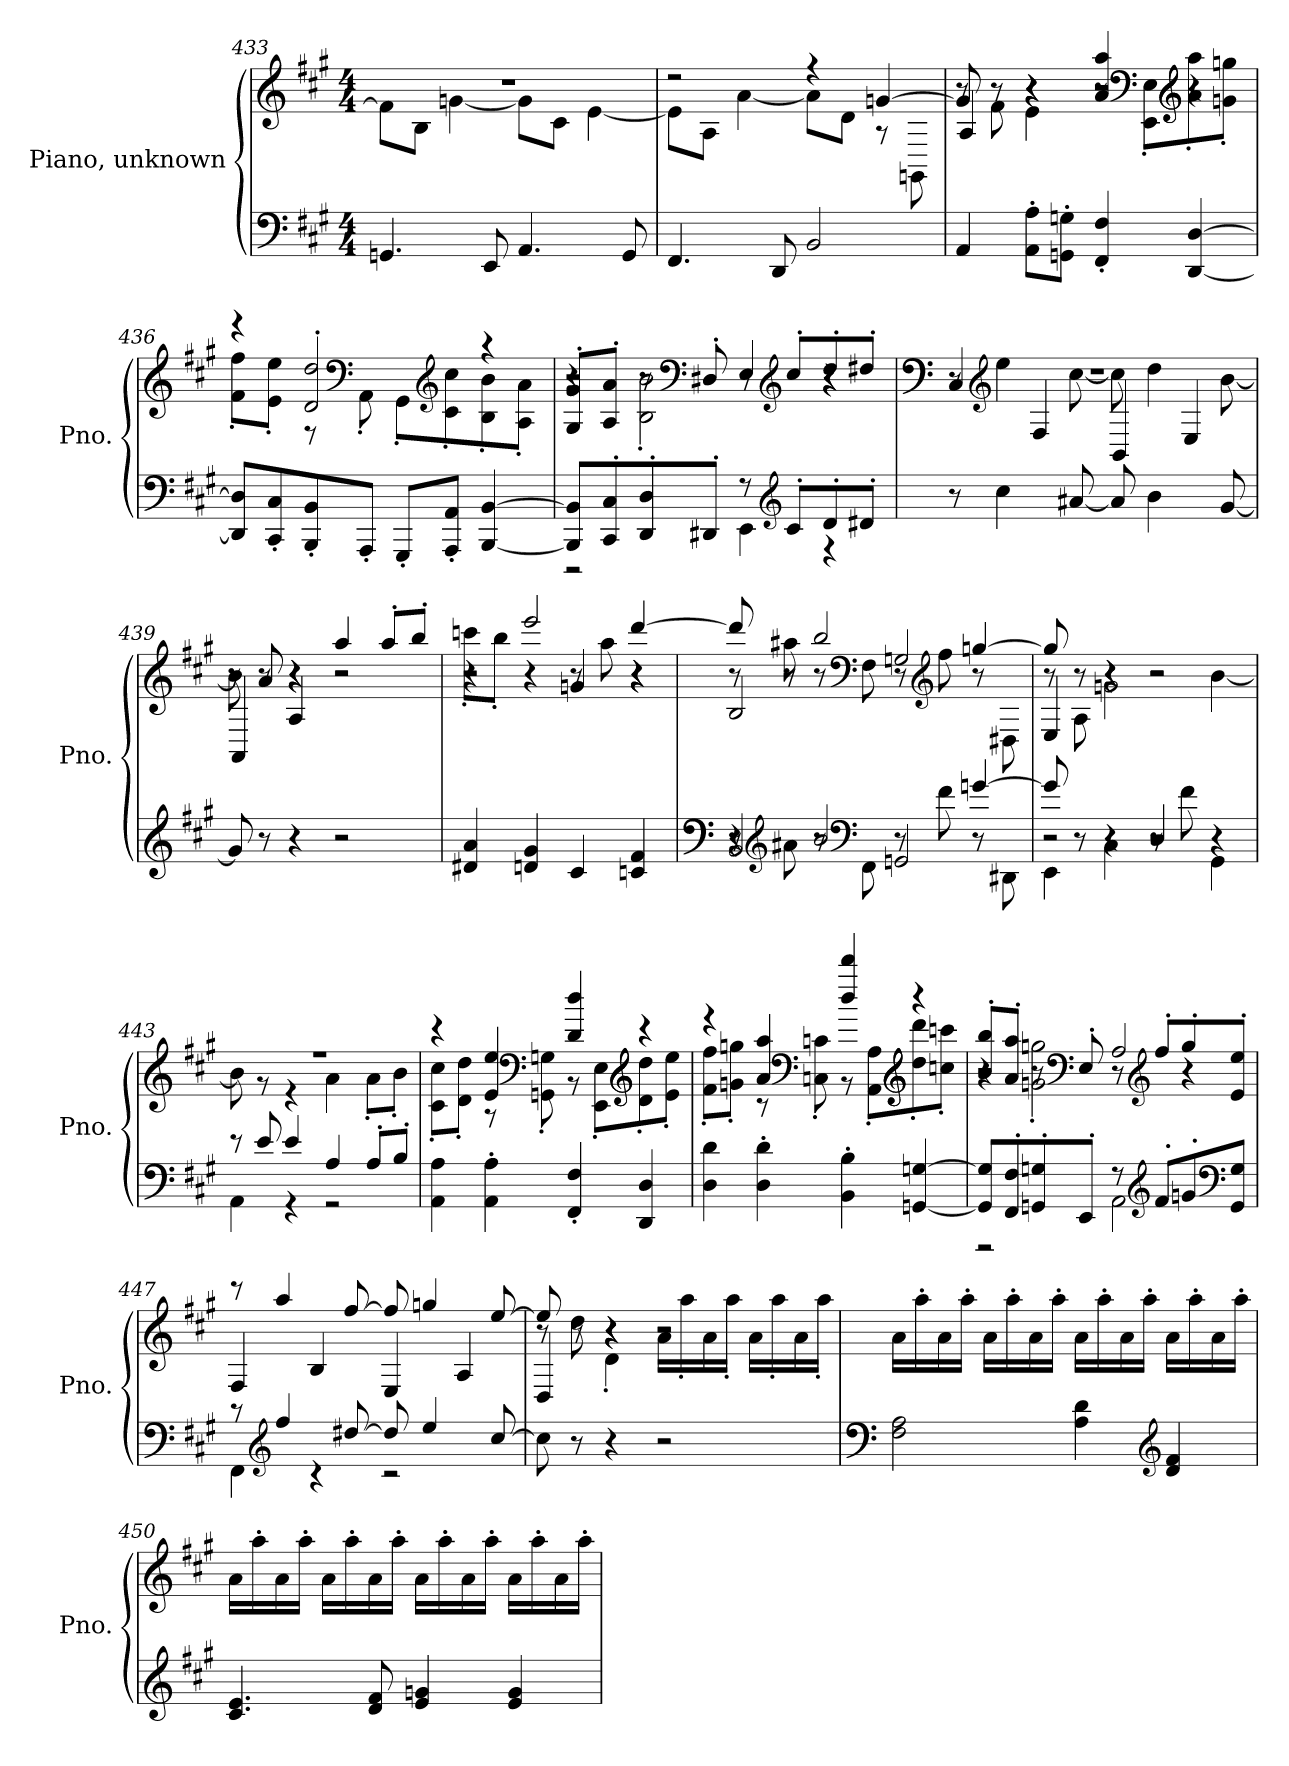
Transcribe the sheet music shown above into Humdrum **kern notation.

**kern	**kern
*part1	*part1
*staff2	*staff1
*I"Piano, unknown	*
*I'Pno.	*
*clefF4	*clefG2
*k[f#c#g#]	*k[f#c#g#]
*M4/4	*M4/4
=433	=433
*	*^
4.GGn/	1r	8f#\L]
.	.	8B\J
.	.	[4gn\
8EE/	.	.
4.AA/	.	8g\L]
.	.	8c#\J
.	.	[4e\
8GG/	.	.
=434	=434	=434
4.FF#/	2r	8e\L]
.	.	8A\J
.	.	[4a\
8DD/	.	.
2BB/	4r	8a\L]
.	.	8d\J
.	[4gn/	8r
.	.	8GGn\
!!LO:PB:g=z
=435	=435	=435
*	*	*^
4AA/	8g/]	8r	4A/
.	8r	8f#\	.
8AA\' 8A\'L	4r	4e\	4r
8GGn\' 8Gn\'J	.	.	.
4FF#/' 4F#/'	4a/ 4aa/	8r	2r
*	*clefF4	*	*
.	.	8EE\' 8E\'L	.
*	*clefG2	*	*
[4DD/ [4D/	4r	8a\' 8aa\'	.
.	.	8gn\' 8ggn\'J	.
*	*	*v	*v
=436	=436	=436
8DD/] 8D/]L	4r	8f#\' 8ff#\'L
8CC#/' 8C#/'	.	8e\' 8ee\'J
8BBB/' 8BB/'	2d/' 2dd/'	8r
*	*clefF4	*
8AAA'/J	.	8AA'\
8GGG#'/L	.	8GG#'\L
*	*clefG2	*
8AAA/' 8AA/'J	.	8c#\' 8cc#\'
[4BBB/ [4BB/	4r	8B\' 8b\'
.	.	8A\' 8a\'J
=437	=437	=437
*^	*	*^
8BBB/] 8BB/]L	2r	8G#/' 8g#/'L	4r	2r
8CC#/' 8C#/'	.	8A/' 8a/'J	.	.
8DD/' 8D/'	.	8r	2B\' 2b\'	.
*	*	*clefF4	*	*
8DD#X'/J	.	8D#X'/	.	.
8r	4EE\	8r	.	4E/
*clefG2	*	*clefG2	*	*
8c#'/L	.	8cc#'/L	.	.
8d'/	4r	8dd'/	4r	4r
8d#X'/J	.	8dd#X'/J	.	.
*v	*v	*	*	*
!!LO:LB:g=z	!!	!!
=438	=438	=438	=438
*	*clefF4	*	*
8r	1r	8r	4C#/
*	*clefG2	*	*
4cc#\	.	4ee\	.
.	.	.	4F#/
[8a#X/	.	[8cc#\	.
8a#/]	.	8cc#\]	4BB/
4b\	.	4dd\	.
.	.	.	4E/
[8g#/	.	[8b\	.
=439	=439	=439	=439
8g#/]	8r	8b\]	4AA/
8r	8a/	8r	.
4r	4A/	4r	4r
2r	4aa/	2r	2r
.	8aa'/L	.	.
.	8bb'/J	.	.
=440	=440	=440	=440
4d#X/ 4a/	4r	8cccn'\L	2r
.	.	8bb'\J	.
4dn/ 4g#/	2eee/	4r	.
4c#/	.	8r	4gn/
.	.	8aa\	.
4cn/ 4f#/	[4ddd/	4r	4r
!!LO:LB:g=z	!!	!!
=441	=441	=441	=441
*clefF4	*	*	*
*^	*	*	*
*	*^	*	*	*
4r	8r	2BB/	8ddd/]	8r	2B/
*clefG2	*	*	*	*	*
.	8a#X\	.	8r	8aa#X\	.
2b/	8r	.	2bb/	8r	.
*clefF4	*	*	*clefF4	*	*
.	8FF#\	.	.	8F#\	.
.	8r	2GGn/	.	8r	2Gn/
*	*	*	*clefG2	*	*
.	8f#\	.	.	8ff#\	.
[4gn/	8r	.	[4ggn/	8r	.
.	8DD#X\	.	.	8D#X\	.
=442	=442	=442	=442	=442	=442
8g/]	4EE\	2r	8gg/]	8r	4E/
8r	.	.	8r	8A\	.
4r	4C#\	.	4r	2gn\	4r
2r	8r	4D/	2r	.	2r
.	8f#\	.	.	.	.
.	4GG#\	4r	.	[4b\	.
*	*v	*v	*	*	*
*	*	*	*v	*v
=443	=443	=443	=443
8r	4AA\	1r	8b\]
8e/	.	.	8r
4e/	4r	.	4r
4A/	2r	.	4a\
8A'/L	.	.	8a'\L
8B'/J	.	.	8b'\J
*v	*v	*	*
!!LO:LB:g=z	!!
=444	=444	=444
4AA\ 4A\	4r	8c#\' 8cc#\'L
.	.	8d\' 8dd\'J
4AA\' 4A\'	4e/ 4ee/	8r
*	*clefF4	*
.	.	8GGn\' 8Gn\'
4FF#/' 4F#/'	4d/ 4dd/	8r
.	.	8EE\' 8E\'L
*	*clefG2	*
4DD/ 4D/	4r	8d\' 8dd\'
.	.	8e\' 8ee\'J
=445	=445	=445
4D\ 4d\	4r	8f#\' 8ff#\'L
.	.	8gn\' 8ggn\'J
4D\' 4d\'	4a/ 4aa/	8r
*	*clefF4	*
.	.	8Cn\' 8cn\'
4BB\' 4B\'	4dd/ 4ddd/	8r
.	.	8AA\' 8A\'L
*	*clefG2	*
[4GGn/ [4Gn/	4r	8dd\' 8ddd\'
.	.	8ccn\' 8cccn\'J
=446	=446	=446
*^	*	*^
8GG/] 8G/]L	2r	8b/' 8bb/'L	4r	2r
8FF#/' 8F#/'	.	8a/' 8aa/'J	.	.
8GGn/' 8Gn/'	.	8r	2gn\' 2ggn\'	.
*	*	*clefF4	*	*
8EE'/J	.	8E'/	.	.
8r	2AA\	8r	.	2A/
*clefG2	*	*clefG2	*	*
8f#'/L	.	8ff#'/L	.	.
8gn'/	.	8gg'/	4r	.
*clefF4	*	*	*	*
8GG/ 8G/J	.	8e/' 8ee/'J	.	.
*	*	*	*v	*v
!!LO:LB:g=z
=447	=447	=447	=447
8r	4FF#\	8r	4F#/
*clefG2	*	*	*
4ff#/	.	4aa/	.
.	4r	.	4B/
[8dd#X/	.	[8ff#/	.
8dd#/]	2r	8ff#/]	4E/
4ee/	.	4ggn/	.
.	.	.	4A/
[8cc#/	.	[8ee/	.
*v	*v	*	*
=448	=448	=448
*	*	*^
8cc#\]	8ee/]	8r	4D/
8r	8r	8dd\	.
4r	4r	4d'\	4r
2r	2r	16a\LL	2r
.	.	16aa'\	.
.	.	16a\	.
.	.	16aa'\JJ	.
.	.	16a\LL	.
.	.	16aa'\	.
.	.	16a\	.
.	.	16aa'\JJ	.
*	*v	*v	*v
=449	=449
*clefF4	*
2F#\ 2A\	16a\LL
.	16aa'\
.	16a\
.	16aa'\JJ
.	16a\LL
.	16aa'\
.	16a\
.	16aa'\JJ
4A\ 4d\	16a\LL
.	16aa'\
.	16a\
.	16aa'\JJ
*clefG2	*
4d/ 4f#/	16a\LL
.	16aa'\
.	16a\
.	16aa'\JJ
!!LO:LB:g=z
=450	=450
4.c#/ 4.e/	16a\LL
.	16aa'\
.	16a\
.	16aa'\JJ
.	16a\LL
.	16aa'\
8d/ 8f#/	16a\
.	16aa'\JJ
4e/ 4gn/	16a\LL
.	16aa'\
.	16a\
.	16aa'\JJ
4e/ 4g/	16a\LL
.	16aa'\
.	16a\
.	16aa'\JJ
=	=
*-	*-
